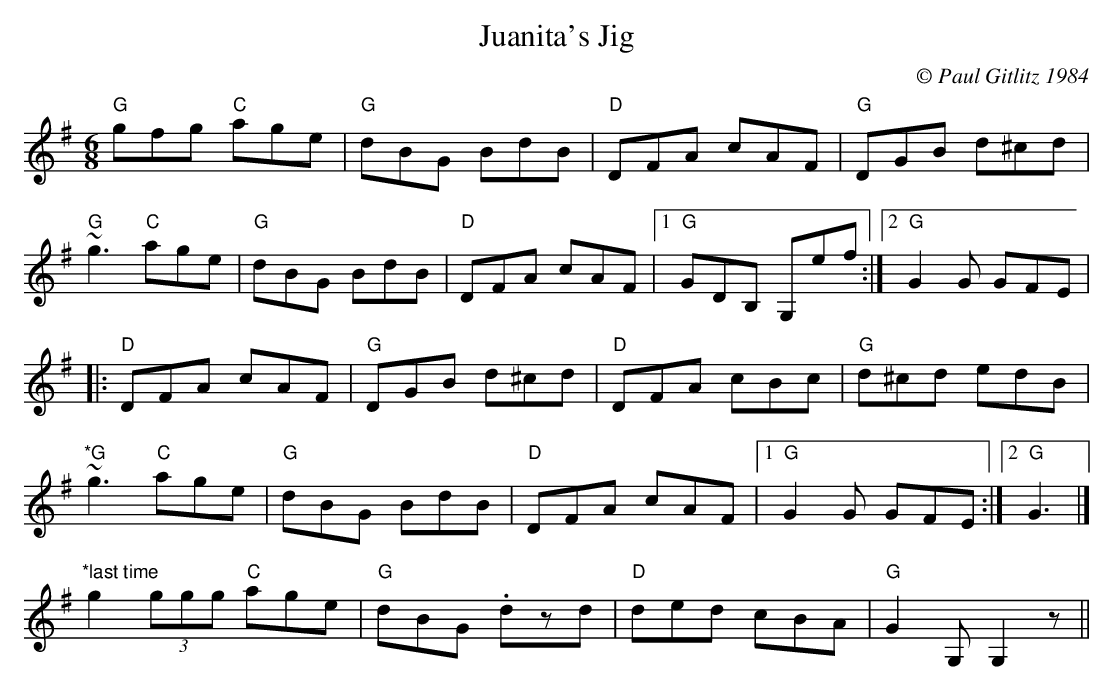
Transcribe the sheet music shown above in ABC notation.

X:1
T:Juanita's Jig
M:6/8
L:1/8
C:© Paul Gitlitz 1984
K:G
"G"gfg "C"age|"G"dBG BdB|"D"DFA cAF|"G"DGB d^cd|!
"G"~g3 "C"age|"G"dBG BdB|"D"DFA cAF|1"G"GDB, G,ef:|2"G"G2G GFE|!
|:"D"DFA cAF|"G"DGB d^cd|"D"DFA cBc|"G"d^cd edB|!
"*G" ~g3 "C"age|"G"dBG BdB|"D"DFA cAF|1"G"G2G GFE:|2"G"G3|]!
"*last time"g2 (3ggg "C"age|"G"dBG .dzd|"D"ded cBA|"G"G2G,G,2z||
